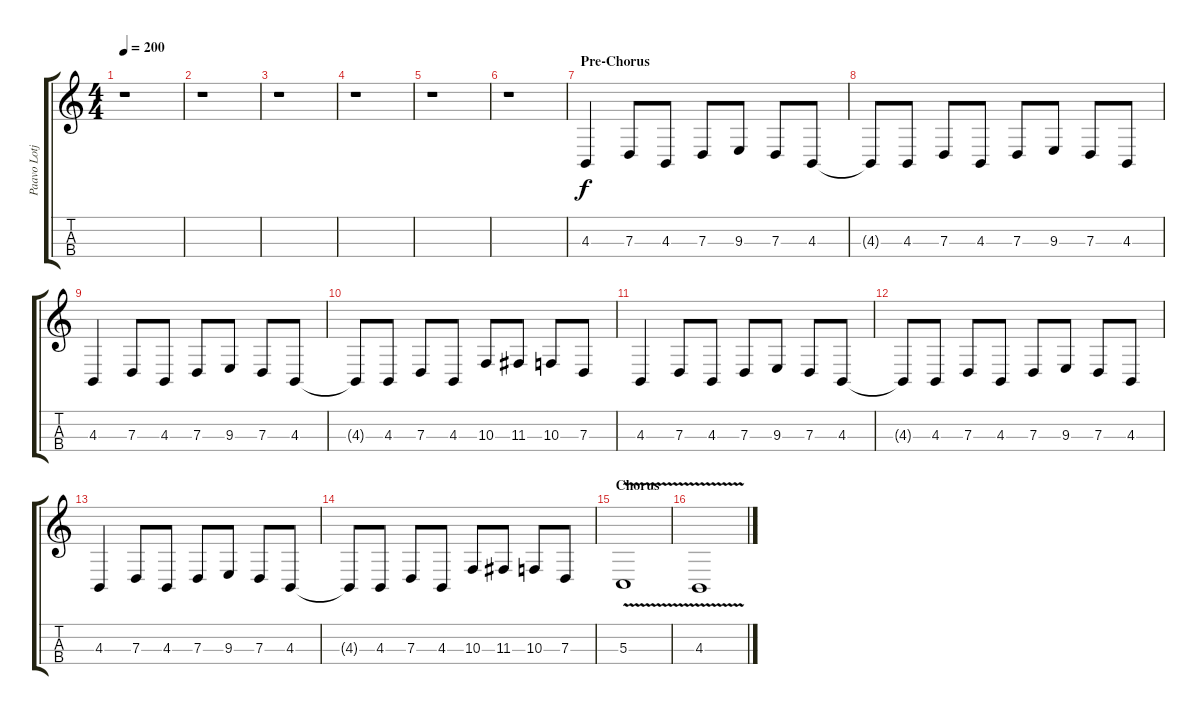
\track ("Paavo Lotjonen" "Paavo Lotj") {instrument cello}
\staff {score tabs}
\tuning (G3 D3 G2 C2) {hide}
\ts (4 4)
\tempo 200
\clef g2
\ks c
r.1{dy f} |
r.1 |
r.1 |
r.1 |
r.1 |
r.1 |
\section ("" "Pre-Chorus")
4.3.4 7.3.8 4.3.8 7.3.8 9.3.8 7.3.8 4.3.8 |
4.3{t}.8 4.3.8 7.3.8 4.3.8 7.3.8 9.3.8 7.3.8 4.3.8 |
4.3.4 7.3.8 4.3.8 7.3.8 9.3.8 7.3.8 4.3.8 |
4.3{t}.8 4.3.8 7.3.8 4.3.8 10.3.8 11.3.8 10.3.8 7.3.8 |
4.3.4 7.3.8 4.3.8 7.3.8 9.3.8 7.3.8 4.3.8 |
4.3{t}.8 4.3.8 7.3.8 4.3.8 7.3.8 9.3.8 7.3.8 4.3.8 |
4.3.4 7.3.8 4.3.8 7.3.8 9.3.8 7.3.8 4.3.8 |
4.3{t}.8 4.3.8 7.3.8 4.3.8 10.3.8 11.3.8 10.3.8 7.3.8 |
\section ("" "Chorus")
5.3{v}.1 |
4.3{v}.1
